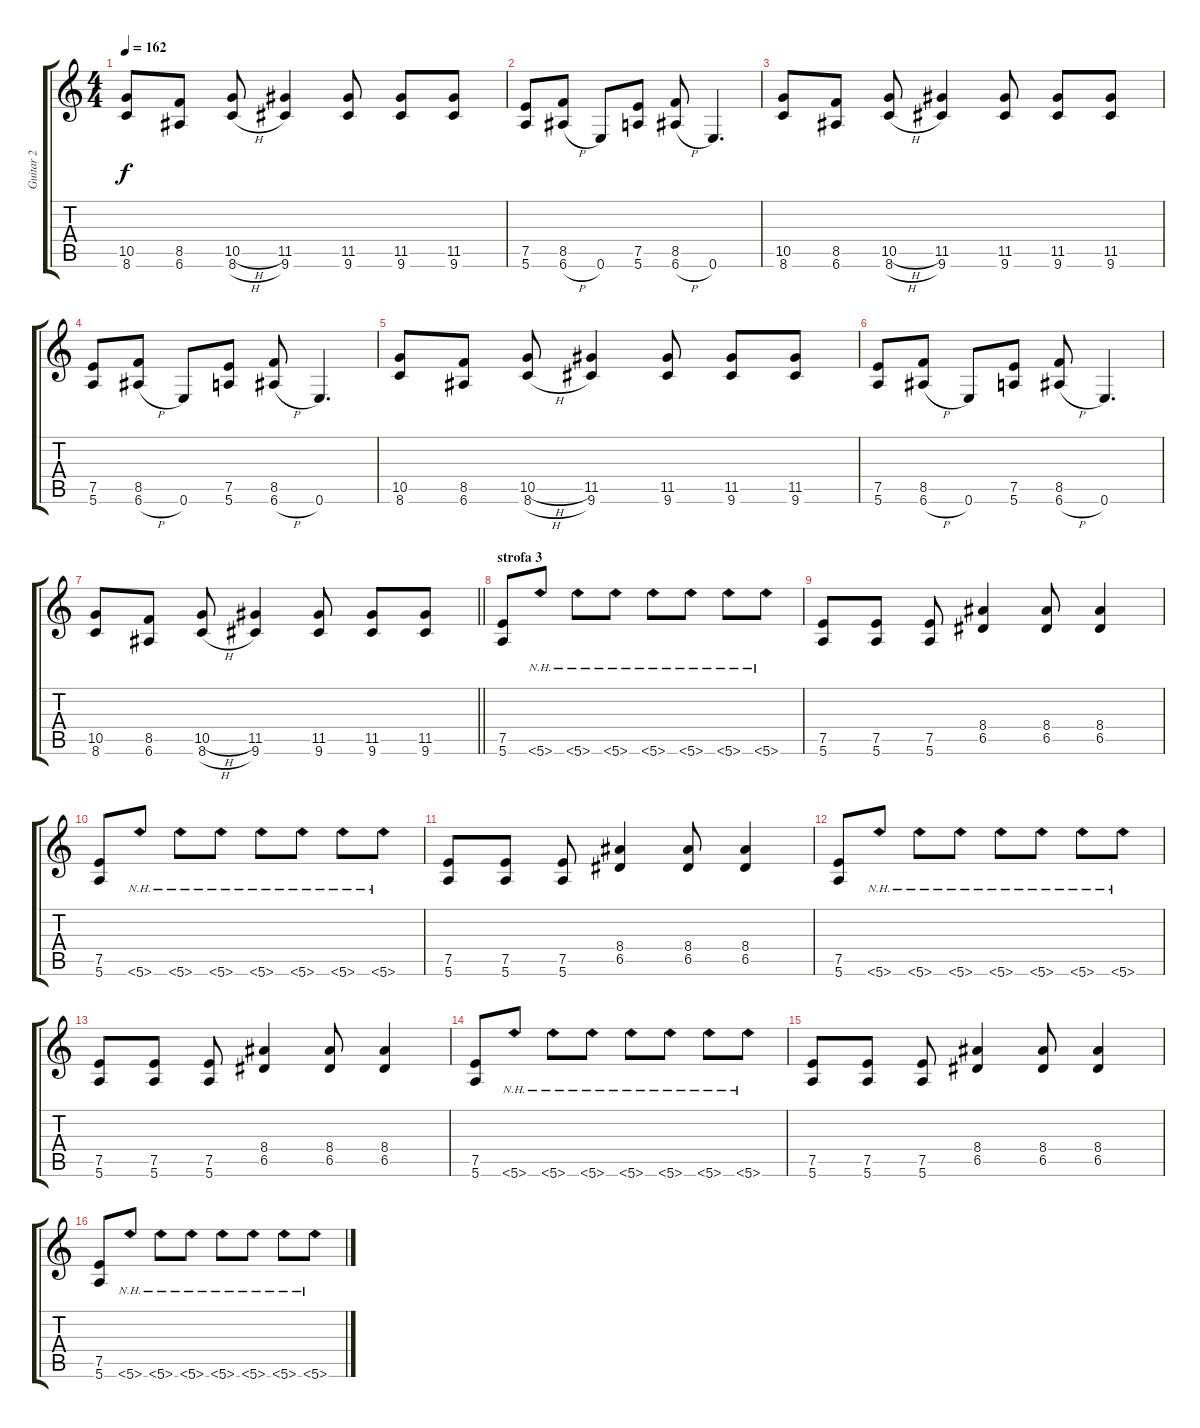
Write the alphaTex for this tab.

\track ("Guitar 2" "Guitar 2") {instrument distortionguitar}
\staff {score tabs}
\tuning (E4 B3 G3 D3 A2 E2) {hide}
\ts (4 4)
\tempo 162
\clef g2
\ks c
(10.5 8.6).8{dy f} (8.5 6.6).8 (10.5{h} 8.6{h}).8 (11.5 9.6).4 (11.5 9.6).8 (11.5 9.6).8 (11.5 9.6).8 |
(7.5 5.6).8 (8.5 6.6{h}).8 0.6.8 (7.5 5.6).8 (8.5 6.6{h}).8 0.6.4{d} |
(10.5 8.6).8 (8.5 6.6).8 (10.5{h} 8.6{h}).8 (11.5 9.6).4 (11.5 9.6).8 (11.5 9.6).8 (11.5 9.6).8 |
(7.5 5.6).8 (8.5 6.6{h}).8 0.6.8 (7.5 5.6).8 (8.5 6.6{h}).8 0.6.4{d} |
(10.5 8.6).8 (8.5 6.6).8 (10.5{h} 8.6{h}).8 (11.5 9.6).4 (11.5 9.6).8 (11.5 9.6).8 (11.5 9.6).8 |
(7.5 5.6).8 (8.5 6.6{h}).8 0.6.8 (7.5 5.6).8 (8.5 6.6{h}).8 0.6.4{d} |
\barLineRight lightlight
(10.5 8.6).8 (8.5 6.6).8 (10.5{h} 8.6{h}).8 (11.5 9.6).4 (11.5 9.6).8 (11.5 9.6).8 (11.5 9.6).8 |
\section ("" "strofa 3")
(7.5 5.6).8 5.6{nh}.8 5.6{nh}.8 5.6{nh}.8 5.6{nh}.8 5.6{nh}.8 5.6{nh}.8 5.6{nh}.8 |
(7.5 5.6).8 (7.5 5.6).8 (7.5 5.6).8 (8.4 6.5).4 (8.4 6.5).8 (8.4 6.5).4 |
(7.5 5.6).8 5.6{nh}.8 5.6{nh}.8 5.6{nh}.8 5.6{nh}.8 5.6{nh}.8 5.6{nh}.8 5.6{nh}.8 |
(7.5 5.6).8 (7.5 5.6).8 (7.5 5.6).8 (8.4 6.5).4 (8.4 6.5).8 (8.4 6.5).4 |
(7.5 5.6).8 5.6{nh}.8 5.6{nh}.8 5.6{nh}.8 5.6{nh}.8 5.6{nh}.8 5.6{nh}.8 5.6{nh}.8 |
(7.5 5.6).8 (7.5 5.6).8 (7.5 5.6).8 (8.4 6.5).4 (8.4 6.5).8 (8.4 6.5).4 |
(7.5 5.6).8 5.6{nh}.8 5.6{nh}.8 5.6{nh}.8 5.6{nh}.8 5.6{nh}.8 5.6{nh}.8 5.6{nh}.8 |
(7.5 5.6).8 (7.5 5.6).8 (7.5 5.6).8 (8.4 6.5).4 (8.4 6.5).8 (8.4 6.5).4 |
(7.5 5.6).8 5.6{nh}.8 5.6{nh}.8 5.6{nh}.8 5.6{nh}.8 5.6{nh}.8 5.6{nh}.8 5.6{nh}.8
